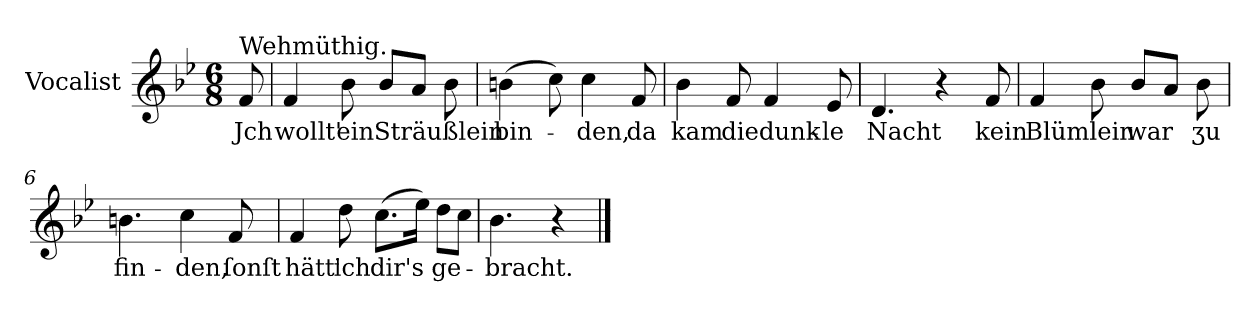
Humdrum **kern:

**kern	**text
*part1	*part1
*staff1	*staff1
*I"Vocalist	*
*clefG2	*
*k[b-e-]	*
*B-:	*
*M6/8	*
=	=
!LO:TX:a:t=Wehmüthig.	!
8f	Jch
=1	=1
4f	wollt'
8b-	ein
8b-L	Sträußlein
8aJ	.
8b-	.
=2	=2
(4bn	bin-
8cc)	.
4cc	-den,
8f	da
=3	=3
4b-	kam
8f	die
4f	dunk-
8e-	-le
=4	=4
4.d	Nacht
4r	.
8f	kein
=5	=5
4f	Blümlein
8b-	.
8b-L	war
8aJ	.
8b-	ʒu
=6	=6
4.bn	fin-
4cc	-den,
8f	ſonſt
=7	=7
4f	hätt'
8dd	ich
(8.ccL	dir's
16ee-Jk)	.
!LO:N:vis=8	!
16ddL	ge-
!LO:N:vis=8	!
16ccJ	.
=8	=8
4.b-	-bracht.
4r	.
==	==
*-	*-
